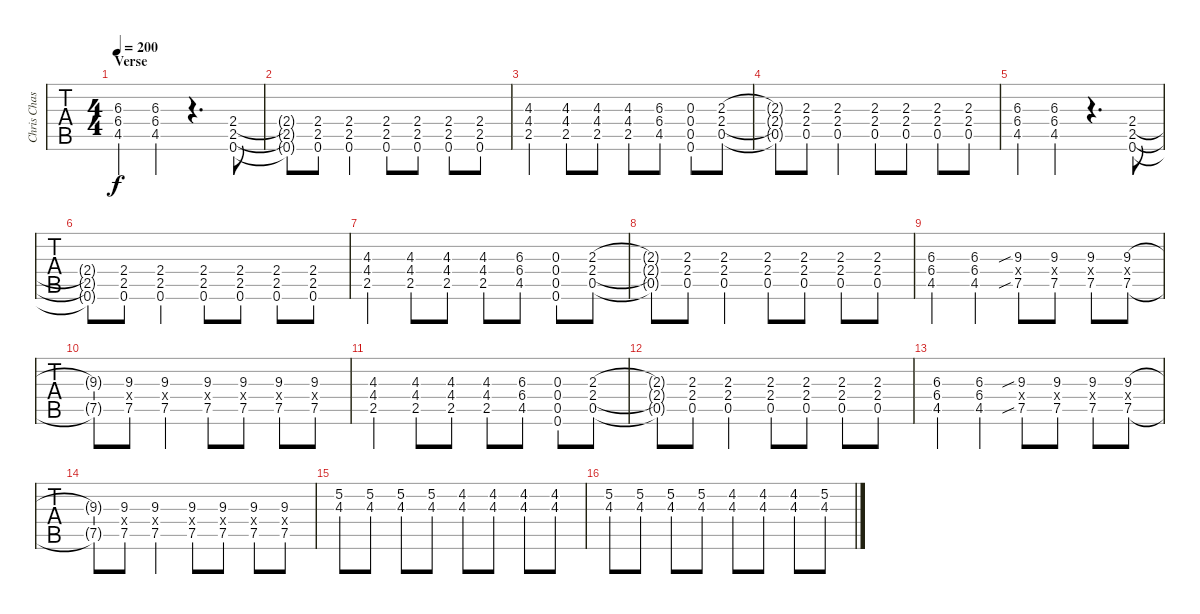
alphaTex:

\track ("Chris Chasse - Guitar One" "Chris Chas") {instrument distortionguitar}
\staff {tabs}
\tuning (Eb4 Bb3 Gb3 Db3 Ab2 Eb2) {hide}
\ts (4 4)
\section ("" "Verse")
\tempo 200
\clef g2
\ks ebminor
(6.3 6.4 4.5).4{dy f} (6.3 6.4 4.5).4 r.4{d} (2.4 2.5 0.6).8 |
(2.4{t} 2.5{t} 0.6{t}).8 (2.4 2.5 0.6).8 (2.4 2.5 0.6).4 (2.4 2.5 0.6).8 (2.4 2.5 0.6).8 (2.4 2.5 0.6).8 (2.4 2.5 0.6).8 |
(4.3 4.4 2.5).4 (4.3 4.4 2.5).8 (4.3 4.4 2.5).8 (4.3 4.4 2.5).8 (6.3 6.4 4.5).8 (0.3 0.4 0.5 0.6).8 (2.3 2.4 0.5).8 |
(2.3{t} 2.4{t} 0.5{t}).8 (2.3 2.4 0.5).8 (2.3 2.4 0.5).4 (2.3 2.4 0.5).8 (2.3 2.4 0.5).8 (2.3 2.4 0.5).8 (2.3 2.4 0.5).8 |
(6.3 6.4 4.5).4 (6.3 6.4 4.5).4 r.4{d} (2.4 2.5 0.6).8 |
(2.4{t} 2.5{t} 0.6{t}).8 (2.4 2.5 0.6).8 (2.4 2.5 0.6).4 (2.4 2.5 0.6).8 (2.4 2.5 0.6).8 (2.4 2.5 0.6).8 (2.4 2.5 0.6).8 |
(4.3 4.4 2.5).4 (4.3 4.4 2.5).8 (4.3 4.4 2.5).8 (4.3 4.4 2.5).8 (6.3 6.4 4.5).8 (0.3 0.4 0.5 0.6).8 (2.3 2.4 0.5).8 |
(2.3{t} 2.4{t} 0.5{t}).8 (2.3 2.4 0.5).8 (2.3 2.4 0.5).4 (2.3 2.4 0.5).8 (2.3 2.4 0.5).8 (2.3 2.4 0.5).8 (2.3 2.4 0.5).8 |
(6.3 6.4 4.5).4 (6.3 6.4 4.5).4 (9.3{sib} 7.4{x} 7.5{sib}).8 (9.3 7.4{x} 7.5).8 (9.3 7.4{x} 7.5).8 (9.3 7.4{x} 7.5).8 |
(9.3{t} 7.5{t}).8 (9.3 7.4{x} 7.5).8 (9.3 7.4{x} 7.5).4 (9.3 7.4{x} 7.5).8 (9.3 7.4{x} 7.5).8 (9.3 7.4{x} 7.5).8 (9.3 7.4{x} 7.5).8 |
(4.3 4.4 2.5).4 (4.3 4.4 2.5).8 (4.3 4.4 2.5).8 (4.3 4.4 2.5).8 (6.3 6.4 4.5).8 (0.3 0.4 0.5 0.6).8 (2.3 2.4 0.5).8 |
(2.3{t} 2.4{t} 0.5{t}).8 (2.3 2.4 0.5).8 (2.3 2.4 0.5).4 (2.3 2.4 0.5).8 (2.3 2.4 0.5).8 (2.3 2.4 0.5).8 (2.3 2.4 0.5).8 |
(6.3 6.4 4.5).4 (6.3 6.4 4.5).4 (9.3{sib} 7.4{x} 7.5{sib}).8 (9.3 7.4{x} 7.5).8 (9.3 7.4{x} 7.5).8 (9.3 7.4{x} 7.5).8 |
(9.3{t} 7.5{t}).8 (9.3 7.4{x} 7.5).8 (9.3 7.4{x} 7.5).4 (9.3 7.4{x} 7.5).8 (9.3 7.4{x} 7.5).8 (9.3 7.4{x} 7.5).8 (9.3 7.4{x} 7.5).8 |
(5.2 4.3).8 (5.2 4.3).8 (5.2 4.3).8 (5.2 4.3).8 (4.2 4.3).8 (4.2 4.3).8 (4.2 4.3).8 (4.2 4.3).8 |
(5.2 4.3).8 (5.2 4.3).8 (5.2 4.3).8 (5.2 4.3).8 (4.2 4.3).8 (4.2 4.3).8 (4.2 4.3).8 (5.2 4.3).8
